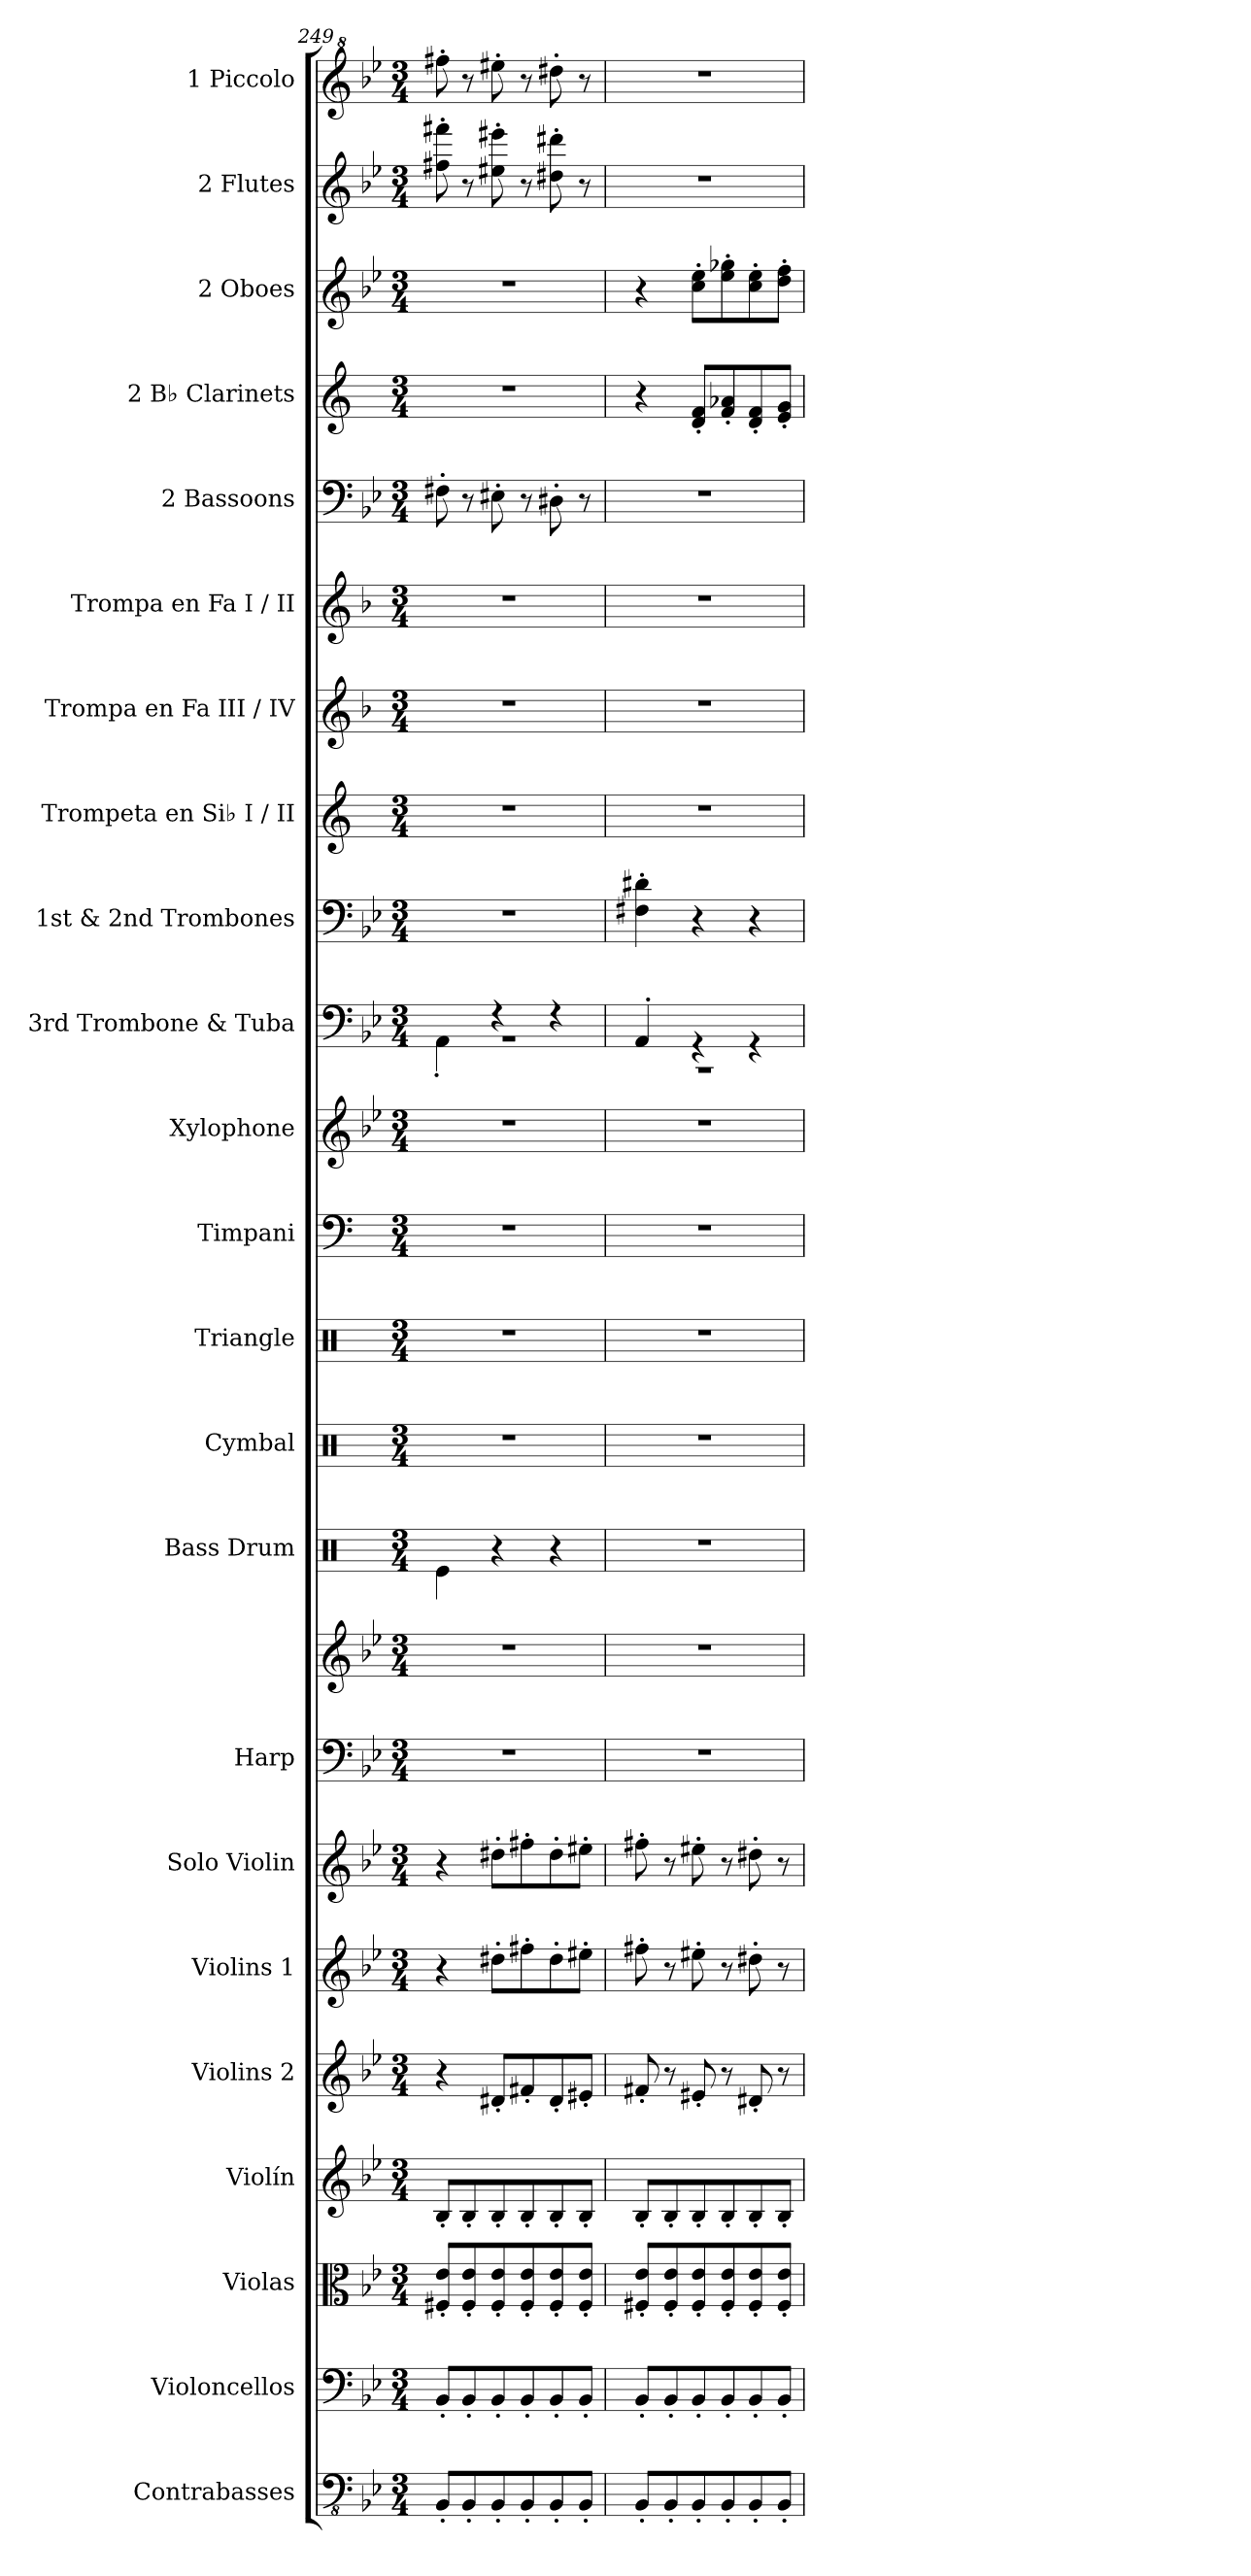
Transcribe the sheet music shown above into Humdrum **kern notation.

**kern	**kern	**kern	**kern	**kern	**kern	**kern	**kern	**kern	**kern	**kern	**kern	**kern	**kern	**kern	**kern	**kern	**kern	**kern	**kern	**kern	**kern	**kern	**kern
*part23	*part22	*part21	*part20	*part19	*part18	*part17	*part16	*part16	*part15	*part14	*part13	*part12	*part11	*part10	*part9	*part8	*part7	*part6	*part5	*part4	*part3	*part2	*part1
*staff24	*staff23	*staff22	*staff21	*staff20	*staff19	*staff18	*staff17	*staff16	*staff15	*staff14	*staff13	*staff12	*staff11	*staff10	*staff9	*staff8	*staff7	*staff6	*staff5	*staff4	*staff3	*staff2	*staff1
*I"Contrabasses	*I"Violoncellos	*I"Violas	*I"Violín	*I"Violins 2	*I"Violins 1	*I"Solo Violin	*I"Harp	*	*I"Bass Drum	*I"Cymbal	*I"Triangle	*I"Timpani	*I"Xylophone	*I"3rd Trombone     &amp; Tuba	*I"1st &amp; 2nd Trombones	*I"Trompeta en Si♭  I / II	*I"Trompa en Fa   III / IV	*I"Trompa en Fa I / II	*I"2 Bassoons	*I"2 B♭ Clarinets	*I"2 Oboes	*I"2 Flutes	*I"1 Piccolo
*I'Cbs.	*I'Vlcs.	*I'Vlas.	*I'Vln.	*I'Vlns. 2	*I'Vlns. 1	*I'S. Vln.	*I'Hrp.	*	*I'B. Dr.	*I'Cym.	*I'Trgl.	*I'Timp.	*I'Xyl.	*I'3rd Trb. &amp; Tba.	*I'1st &amp; 2nd    Trbs.	*I'Tpt. Si♭  I / II	*I'Trmp. Fa   III / IV	*I'Trmp. Fa I / II	*I'2 Bsns.	*I'2 B♭ Cls.	*I'2 Obs.	*I'2 Fls.	*I'1 Picc.
*clefFv4	*clefF4	*clefC3	*clefG2	*clefG2	*clefG2	*clefG2	*clefF4	*clefG2	*clefX	*clefX	*clefX	*clefF4	*clefG2	*clefF4	*clefF4	*clefG2	*clefG2	*clefG2	*clefF4	*clefG2	*clefG2	*clefG2	*clefG^2
*	*	*	*	*	*	*	*	*	*	*	*	*	*ITrd-7c-12	*	*	*ITrd1c2	*ITrd4c7	*ITrd4c7	*	*ITrd1c2	*	*	*ITrd-7c-12
*k[b-e-]	*k[b-e-]	*k[b-e-]	*k[b-e-]	*k[b-e-]	*k[b-e-]	*k[b-e-]	*k[b-e-]	*k[b-e-]	*k[]	*k[]	*k[]	*k[]	*k[b-e-]	*k[b-e-]	*k[b-e-]	*k[b-e-]	*k[b-e-]	*k[b-e-]	*k[b-e-]	*k[b-e-]	*k[b-e-]	*k[b-e-]	*k[b-e-]
*M3/4	*M3/4	*M3/4	*M3/4	*M3/4	*M3/4	*M3/4	*M3/4	*M3/4	*M3/4	*M3/4	*M3/4	*M3/4	*M3/4	*M3/4	*M3/4	*M3/4	*M3/4	*M3/4	*M3/4	*M3/4	*M3/4	*M3/4	*M3/4
=249	=249	=249	=249	=249	=249	=249	=249	=249	=249	=249	=249	=249	=249	=249	=249	=249	=249	=249	=249	=249	=249	=249	=249
*	*	*	*	*	*	*	*	*	*	*	*	*	*	*^	*	*	*	*	*	*	*	*	*
8BBB-'/L	8BB-'/L	8F#X/' 8e-/'L	8B-'/L	4r	4r	4r	2.r	2.r	4Re\	2.r	2.r	2.r	2.r	2.rBB	4AA'\	2.r	2.r	2.r	2.r	8F#X'\	2.r	2.r	8ff#X\' 8fff#X\'	8ffff#X'\
8BBB-'/	8BB-'/	8F#/' 8e-/'	8B-'/	.	.	.	.	.	.	.	.	.	.	.	.	.	.	.	.	8r	.	.	8r	8r
8BBB-'/	8BB-'/	8F#/' 8e-/'	8B-'/	8d#X'/L	8dd#X'\L	8dd#X'\L	.	.	4r	.	.	.	.	.	4rF	.	.	.	.	8E#X'\	.	.	8ee#X\' 8eee#X\'	8eeee#X'\
8BBB-'/	8BB-'/	8F#/' 8e-/'	8B-'/	8f#X'/	8ff#X'\	8ff#X'\	.	.	.	.	.	.	.	.	.	.	.	.	.	8r	.	.	8r	8r
8BBB-'/	8BB-'/	8F#/' 8e-/'	8B-'/	8d#'/	8dd#'\	8dd#'\	.	.	4r	.	.	.	.	.	4rF	.	.	.	.	8D#X'\	.	.	8dd#X\' 8ddd#X\'	8dddd#X'\
8BBB-'/J	8BB-'/J	8F#/' 8e-/'J	8B-'/J	8e#X'/J	8ee#X'\J	8ee#X'\J	.	.	.	.	.	.	.	.	.	.	.	.	.	8r	.	.	8r	8r
=250	=250	=250	=250	=250	=250	=250	=250	=250	=250	=250	=250	=250	=250	=250	=250	=250	=250	=250	=250	=250	=250	=250	=250	=250
8BBB-'/L	8BB-'/L	8F#X/' 8e-/'L	8B-'/L	8f#X'/	8ff#X'\	8ff#X'\	2.r	2.r	2.r	2.r	2.r	2.r	2.r	4AA'/	2.r	4F#X\' 4d#X\'	2.r	2.r	2.r	2.r	4r	4r	2.r	2.r
8BBB-'/	8BB-'/	8F#/' 8e-/'	8B-'/	8r	8r	8r	.	.	.	.	.	.	.	.	.	.	.	.	.	.	.	.	.	.
8BBB-'/	8BB-'/	8F#/' 8e-/'	8B-'/	8e#X'/	8ee#X'\	8ee#X'\	.	.	.	.	.	.	.	4rGG	.	4r	.	.	.	.	8c/' 8e-/'L	8cc\' 8ee-\'L	.	.
8BBB-'/	8BB-'/	8F#/' 8e-/'	8B-'/	8r	8r	8r	.	.	.	.	.	.	.	.	.	.	.	.	.	.	8e-/' 8g-X/'	8ee-\' 8gg-X\'	.	.
8BBB-'/	8BB-'/	8F#/' 8e-/'	8B-'/	8d#X'/	8dd#X'\	8dd#X'\	.	.	.	.	.	.	.	4rGG	.	4r	.	.	.	.	8c/' 8e-/'	8cc\' 8ee-\'	.	.
8BBB-'/J	8BB-'/J	8F#/' 8e-/'J	8B-'/J	8r	8r	8r	.	.	.	.	.	.	.	.	.	.	.	.	.	.	8d/' 8f/'J	8dd\' 8ff\'J	.	.
*	*	*	*	*	*	*	*	*	*	*	*	*	*	*v	*v	*	*	*	*	*	*	*	*	*
=	=	=	=	=	=	=	=	=	=	=	=	=	=	=	=	=	=	=	=	=	=	=	=
*-	*-	*-	*-	*-	*-	*-	*-	*-	*-	*-	*-	*-	*-	*-	*-	*-	*-	*-	*-	*-	*-	*-	*-
